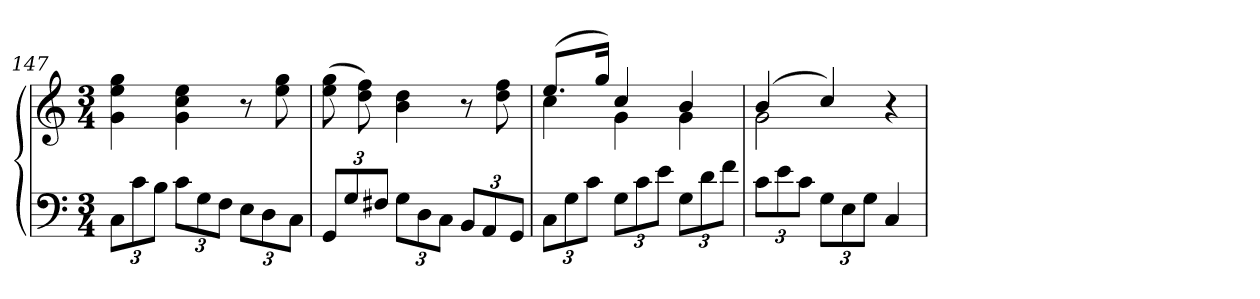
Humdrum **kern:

**kern	**kern
*part1	*part1
*staff2	*staff1
*clefF4	*clefG2
*k[]	*k[]
*C:	*C:
*M3/4	*M3/4
=147	=147
12CL	4g 4ee 4gg
12c	.
12BJ	.
12cL	4g 4cc 4ee
12G	.
12FJ	.
12EL	8r
12D	.
.	8ee 8gg
12CJ	.
=148	=148
12GGL	(8ee 8gg
12G	.
.	8dd 8ff)
12F#XJ	.
12GL	4b 4dd
12D	.
12CJ	.
12BBL	8r
12AA	.
.	8dd 8ff
12GGJ	.
=149	=149
*	*^
12CL	(8.eeL	4cc
12G	.	.
12cJ	.	.
.	16ggJk)	.
12GL	4cc	4g
12c	.	.
12eJ	.	.
12GL	4b	4g
12d	.	.
12fJ	.	.
=150	=150	=150
12cL	(4b	2g
12e	.	.
12cJ	.	.
12GL	4cc)	.
12E	.	.
12GJ	.	.
4C	4r	4ryy
*	*v	*v
=	=
*-	*-
